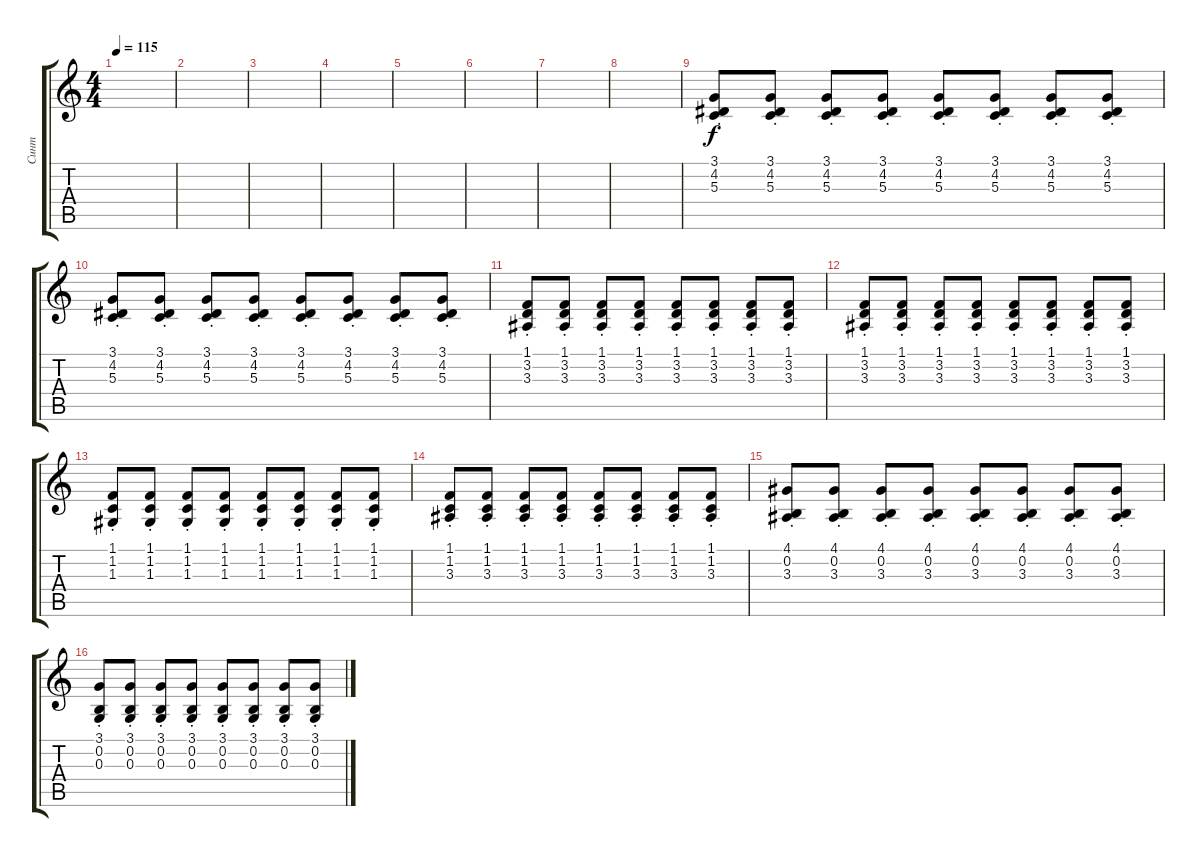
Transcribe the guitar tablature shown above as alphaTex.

\track ("Синт" "Синт") {instrument brightacousticpiano}
\staff {score tabs}
\tuning (E4 B3 G3 D3 A2 E2) {hide}
\ts (4 4)
\tempo 115
\clef g2
\ks c
|
|
|
|
|
|
|
|
(3.1{st} 4.2{st} 5.3{st}).8 (3.1{st} 4.2{st} 5.3{st}).8 (3.1{st} 4.2{st} 5.3{st}).8 (3.1{st} 4.2{st} 5.3{st}).8 (3.1{st} 4.2{st} 5.3{st}).8 (3.1{st} 4.2{st} 5.3{st}).8 (3.1{st} 4.2{st} 5.3{st}).8 (3.1{st} 4.2{st} 5.3{st}).8 |
(3.1{st} 4.2{st} 5.3{st}).8 (3.1{st} 4.2{st} 5.3{st}).8 (3.1{st} 4.2{st} 5.3{st}).8 (3.1{st} 4.2{st} 5.3{st}).8 (3.1{st} 4.2{st} 5.3{st}).8 (3.1{st} 4.2{st} 5.3{st}).8 (3.1{st} 4.2{st} 5.3{st}).8 (3.1{st} 4.2{st} 5.3{st}).8 |
(1.1{st} 3.2{st} 3.3{st}).8 (1.1{st} 3.2{st} 3.3{st}).8 (1.1{st} 3.2{st} 3.3{st}).8 (1.1{st} 3.2{st} 3.3{st}).8 (1.1{st} 3.2{st} 3.3{st}).8 (1.1{st} 3.2{st} 3.3{st}).8 (1.1{st} 3.2{st} 3.3{st}).8 (1.1{st} 3.2{st} 3.3{st}).8 |
(1.1{st} 3.2{st} 3.3{st}).8 (1.1{st} 3.2{st} 3.3{st}).8 (1.1{st} 3.2{st} 3.3{st}).8 (1.1{st} 3.2{st} 3.3{st}).8 (1.1{st} 3.2{st} 3.3{st}).8 (1.1{st} 3.2{st} 3.3{st}).8 (1.1{st} 3.2{st} 3.3{st}).8 (1.1{st} 3.2{st} 3.3{st}).8 |
(1.1{st} 1.2{st} 1.3{st}).8 (1.1{st} 1.2{st} 1.3{st}).8 (1.1{st} 1.2{st} 1.3{st}).8 (1.1{st} 1.2{st} 1.3{st}).8 (1.1{st} 1.2{st} 1.3{st}).8 (1.1{st} 1.2{st} 1.3{st}).8 (1.1{st} 1.2{st} 1.3{st}).8 (1.1{st} 1.2{st} 1.3{st}).8 |
(1.1{st} 1.2{st} 3.3{st}).8 (1.1{st} 1.2{st} 3.3{st}).8 (1.1{st} 1.2{st} 3.3{st}).8 (1.1{st} 1.2{st} 3.3{st}).8 (1.1{st} 1.2{st} 3.3{st}).8 (1.1{st} 1.2{st} 3.3{st}).8 (1.1{st} 1.2{st} 3.3{st}).8 (1.1{st} 1.2{st} 3.3{st}).8 |
(4.1{st} 0.2{st} 3.3{st}).8 (4.1{st} 0.2{st} 3.3{st}).8 (4.1{st} 0.2{st} 3.3{st}).8 (4.1{st} 0.2{st} 3.3{st}).8 (4.1{st} 0.2{st} 3.3{st}).8 (4.1{st} 0.2{st} 3.3{st}).8 (4.1{st} 0.2{st} 3.3{st}).8 (4.1{st} 0.2{st} 3.3{st}).8 |
(3.1{st} 0.2{st} 0.3{st}).8 (3.1{st} 0.2{st} 0.3{st}).8 (3.1{st} 0.2{st} 0.3{st}).8 (3.1{st} 0.2{st} 0.3{st}).8 (3.1{st} 0.2{st} 0.3{st}).8 (3.1{st} 0.2{st} 0.3{st}).8 (3.1{st} 0.2{st} 0.3{st}).8 (3.1 0.2{st} 0.3{st}).8
